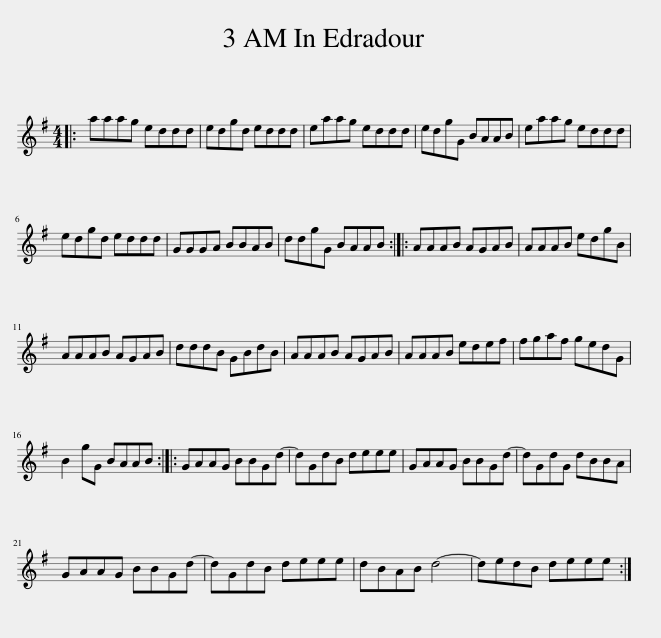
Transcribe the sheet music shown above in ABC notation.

X:1
L:1/8
M:4/4
I:linebreak $
K:G
V:1 treble
V:1
|: aaag eddd | edgd eddd | eaag eddd | edgG BAAB | eaag eddd |$ %5
 edgd eddd | GGGA BBAB | ddgG BAAB :: AAAB AGAB | AAAB edgB |$ %10
 AAAB AGAB | dddB GBdB | AAAB AGAB | AAAB edef | fgaf gedG |$ %15
 B2 gG BAAB :: GAAG BBGd- | dGdB deee | GAAG BBGd- | dGdG dBBA |$ %20
 GAAG BBGd- | dGdB deee | dBAB d4- | dedB deee :| %24
